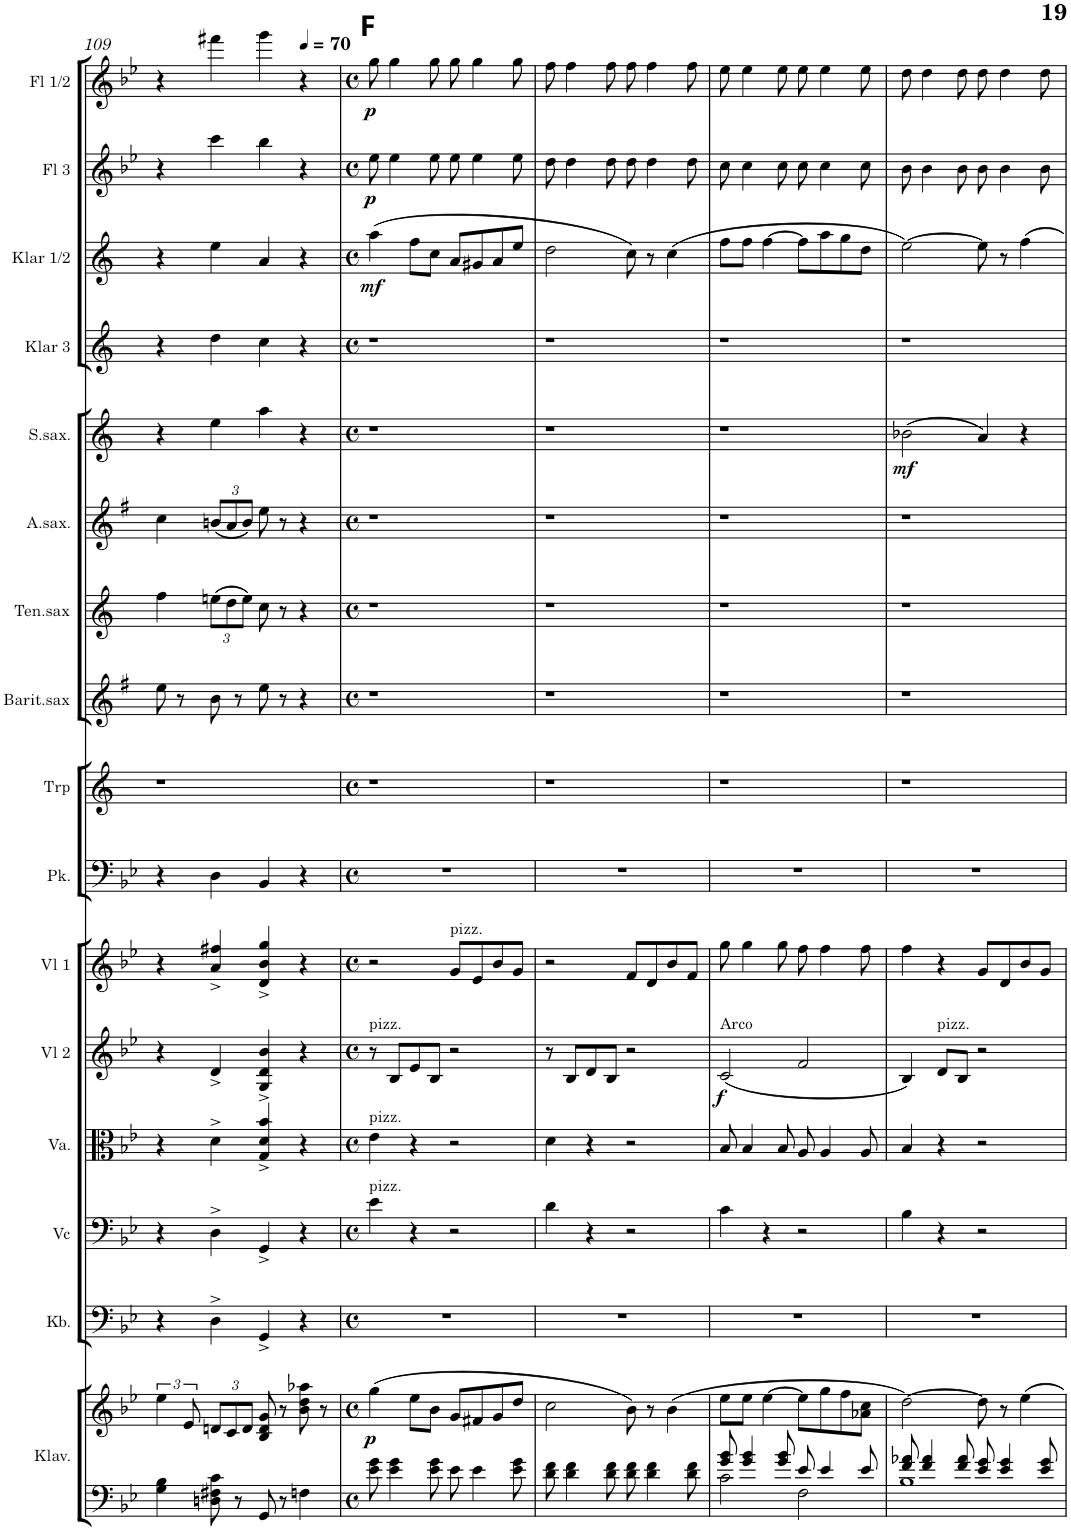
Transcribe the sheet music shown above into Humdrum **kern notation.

**kern	**kern	**dynam	**kern	**kern	**kern	**kern	**dynam	**kern	**kern	**kern	**kern	**kern	**kern	**kern	**dynam	**kern	**kern	**dynam	**kern	**dynam	**kern	**dynam
*part16	*part16	*part16	*part15	*part14	*part13	*part12	*part12	*part11	*part10	*part9	*part8	*part7	*part6	*part5	*part5	*part4	*part3	*part3	*part2	*part2	*part1	*part1
*staff17	*staff16	*staff16/17	*staff15	*staff14	*staff13	*staff12	*staff12	*staff11	*staff10	*staff9	*staff8	*staff7	*staff6	*staff5	*staff5	*staff4	*staff3	*staff3	*staff2	*staff2	*staff1	*staff1
*I"Klavier	*	*	*I"Kb.	*I"Vc	*I"Viola	*I"Vl 2	*	*I"Vl 1	*I"Pauken	*I"Trp (B)	*I"Barit.sax	*I"Ten.sax	*I"A.sax.	*I"S.sax.	*	*I"Klar 3 (B)	*I"Klar 1/2 (B)	*	*I"Fl 3	*	*I"Fl 1/2	*
*I'Klav.	*	*	*I'Kb.	*I'Vc	*I'Va.	*I'Vl 2	*	*I'Vl 1	*I'Pk.	*I'Trp	*I'Barit.sax	*I'Ten.sax	*I'A.sax.	*I'S.sax.	*	*I'Klar 3	*I'Klar 1/2	*	*I'Fl 3	*	*I'Fl 1/2	*
!!LO:PB:g=z
*clefF4	*clefG2	*	*clefF4	*clefF4	*clefC3	*clefG2	*	*clefG2	*clefF4	*clefG2	*clefG2	*clefG2	*clefG2	*clefG2	*	*clefG2	*clefG2	*	*clefG2	*	*clefG2	*
*	*	*	*Trd7c12	*	*	*	*	*	*	*Trd1c2	*Trd12c21	*Trd8c14	*Trd5c9	*Trd1c2	*	*Trd1c2	*Trd1c2	*	*	*	*	*
*k[b-e-]	*k[b-e-]	*	*k[b-e-]	*k[b-e-]	*k[b-e-]	*k[b-e-]	*	*k[b-e-]	*k[b-e-]	*k[]	*k[f#]	*k[]	*k[f#]	*k[]	*	*k[]	*k[]	*	*k[b-e-]	*	*k[b-e-]	*
*g:	*g:	*	*g:	*g:	*g:	*g:	*	*g:	*g:	*a:	*e:	*a:	*e:	*a:	*	*a:	*a:	*	*g:	*	*g:	*
*M4/4	*M4/4	*	*M4/4	*M4/4	*M4/4	*M4/4	*	*M4/4	*M4/4	*M4/4	*M4/4	*M4/4	*M4/4	*M4/4	*	*M4/4	*M4/4	*	*M4/4	*	*M4/4	*
*met(c)	*met(c)	*	*met(c)	*met(c)	*met(c)	*met(c)	*	*met(c)	*met(c)	*met(c)	*met(c)	*met(c)	*met(c)	*met(c)	*	*met(c)	*met(c)	*	*met(c)	*	*met(c)	*
=109	=109	=109	=109	=109	=109	=109	=109	=109	=109	=109	=109	=109	=109	=109	=109	=109	=109	=109	=109	=109	=109	=109
4G\ 4B-\	6ee-\	.	4r	4r	4r	4r	.	4r	4r	1r	8ee\	4ff\	4cc\	4r	.	4r	4r	.	4r	.	4r	.
.	.	.	.	.	.	.	.	.	.	.	8r	.	.	.	.	.	.	.	.	.	.	.
.	12e-/	.	.	.	.	.	.	.	.	.	.	.	.	.	.	.	.	.	.	.	.	.
*	*Xbrackettup	*	*	*	*	*	*	*	*	*	*	*Xbrackettup	*Xbrackettup	*	*	*	*	*	*	*	*	*
8Dn\ 8F#X\ 8c\	12dn/L	.	4D^\	4D^\	4d^\	4d^/	.	4a/^ 4ff#X/^	4D\	.	8b\	(12een\L	(12bn/L	4ee\	.	4dd\	4ee\	.	4ccc\	.	4fff#X\	.
.	12c/	.	.	.	.	.	.	.	.	.	.	12dd\	12a/	.	.	.	.	.	.	.	.	.
8r	.	.	.	.	.	.	.	.	.	.	8r	.	.	.	.	.	.	.	.	.	.	.
.	12d/J	.	.	.	.	.	.	.	.	.	.	12ee\J)	12b/J)	.	.	.	.	.	.	.	.	.
8GG/	8B-/ 8d/ 8g/	.	4GG^/	4GG^/	4G/^ 4d/^ 4b-/^	4G/^ 4d/^ 4b-/^	.	4d/^ 4b-/^ 4gg/^	4BB-/	.	8ee\	8cc\	8ee\	4aa\	.	4cc\	4a/	.	4bb-\	.	4ggg\	.
8r	8r	.	.	.	.	.	.	.	.	.	8r	8r	8r	.	.	.	.	.	.	.	.	.
*	*	*	*	*	*	*	*	*	*	*	*	*	*	*	*	*	*	*	*	*	*MM70	*
4Fn\	8b-\ 8dd\ 8aa-X\	.	4r	4r	4r	4r	.	4r	4r	.	4r	4r	4r	4r	.	4r	4r	.	4r	.	4r	.
.	8r	.	.	.	.	.	.	.	.	.	.	.	.	.	.	.	.	.	.	.	.	.
=110	=110	=110	=110	=110	=110	=110	=110	=110	=110	=110	=110	=110	=110	=110	=110	=110	=110	=110	=110	=110	=110	=110
*M4/4	*M4/4	*	*M4/4	*M4/4	*M4/4	*M4/4	*	*M4/4	*M4/4	*M4/4	*M4/4	*M4/4	*M4/4	*M4/4	*	*M4/4	*M4/4	*	*M4/4	*	*M4/4	*
*met(c)	*met(c)	*	*met(c)	*met(c)	*met(c)	*met(c)	*	*met(c)	*met(c)	*met(c)	*met(c)	*met(c)	*met(c)	*met(c)	*	*met(c)	*met(c)	*	*met(c)	*	*met(c)	*
!	!	!	!	!	!	!	!	!	!	!	!	!	!	!	!	!	!	!	!	!	!LO:TX:a:B:t=F	!
!	!	!	!	!	!	!LO:TX:a:t=pizz.	!	!	!	!	!	!	!	!	!	!	!	!	!	!	!	!
!	!	!	!	!	!LO:TX:a:t=pizz.	!	!	!	!	!	!	!	!	!	!	!	!	!	!	!	!	!
!	!	!	!	!LO:TX:a:t=pizz.	!	!	!	!	!	!	!	!	!	!	!	!	!	!	!	!	!	!
!	!	!LO:DY:b	!	!	!	!	!	!	!	!	!	!	!	!	!	!	!	!LO:DY:b	!	!LO:DY:b	!	!LO:DY:b
8e-\ 8g\	(4gg\	p	1r	4e-\	4e-\	8r	.	2r	1r	1r	1r	1r	1r	1r	.	1r	(4aa\	mf	8ee-\	p	8gg\	p
4e-\ 4g\	.	.	.	.	.	8B-/L	.	.	.	.	.	.	.	.	.	.	.	.	4ee-\	.	4gg\	.
.	8ee-\L	.	.	4r	4r	8e-/	.	.	.	.	.	.	.	.	.	.	8ff\L	.	.	.	.	.
8e-\ 8g\	8b-\J	.	.	.	.	8B-/J	.	.	.	.	.	.	.	.	.	.	8cc\J	.	8ee-\	.	8gg\	.
!	!	!	!	!	!	!	!	!LO:TX:a:t=pizz.	!	!	!	!	!	!	!	!	!	!	!	!	!	!
8e-\	8g/L	.	.	2r	2r	2r	.	8g/L	.	.	.	.	.	.	.	.	8a/L	.	8ee-\	.	8gg\	.
4e-\	8f#X/	.	.	.	.	.	.	8e-/	.	.	.	.	.	.	.	.	8g#X/	.	4ee-\	.	4gg\	.
.	8g/	.	.	.	.	.	.	8b-/	.	.	.	.	.	.	.	.	8a/	.	.	.	.	.
8e-\ 8g\	8dd/J	.	.	.	.	.	.	8g/J	.	.	.	.	.	.	.	.	8ee/J	.	8ee-\	.	8gg\	.
=111	=111	=111	=111	=111	=111	=111	=111	=111	=111	=111	=111	=111	=111	=111	=111	=111	=111	=111	=111	=111	=111	=111
8d\ 8f\	2cc\	.	1r	4d\	4d\	8r	.	2r	1r	1r	1r	1r	1r	1r	.	1r	2dd\	.	8dd\	.	8ff\	.
4d\ 4f\	.	.	.	.	.	8B-/L	.	.	.	.	.	.	.	.	.	.	.	.	4dd\	.	4ff\	.
.	.	.	.	4r	4r	8d/	.	.	.	.	.	.	.	.	.	.	.	.	.	.	.	.
8d\ 8f\	.	.	.	.	.	8B-/J	.	.	.	.	.	.	.	.	.	.	.	.	8dd\	.	8ff\	.
8d\ 8f\	8b-\)	.	.	2r	2r	2r	.	8f/L	.	.	.	.	.	.	.	.	8cc\)	.	8dd\	.	8ff\	.
4d\ 4f\	8r	.	.	.	.	.	.	8d/	.	.	.	.	.	.	.	.	8r	.	4dd\	.	4ff\	.
.	(4b-\	.	.	.	.	.	.	8b-/	.	.	.	.	.	.	.	.	(4cc\	.	.	.	.	.
8d\ 8f\	.	.	.	.	.	.	.	8f/J	.	.	.	.	.	.	.	.	.	.	8dd\	.	8ff\	.
=112	=112	=112	=112	=112	=112	=112	=112	=112	=112	=112	=112	=112	=112	=112	=112	=112	=112	=112	=112	=112	=112	=112
*^	*	*	*	*	*	*	*	*	*	*	*	*	*	*	*	*	*	*	*	*	*	*
!	!	!	!	!	!	!	!LO:TX:a:t=Arco	!	!	!	!	!	!	!	!	!	!	!	!	!	!	!	!
!	!	!	!	!	!	!	!	!LO:DY:b	!	!	!	!	!	!	!	!	!	!	!	!	!	!	!
8g/ 8b-/	2c\	8ee-\L	.	1r	4c\	8B-/	(2c/	f	8gg\	1r	1r	1r	1r	1r	1r	.	1r	8ff\L	.	8cc\	.	8ee-\	.
4g/ 4b-/	.	8ee-\J	.	.	.	4B-/	.	.	4gg\	.	.	.	.	.	.	.	.	8ff\J	.	4cc\	.	4ee-\	.
.	.	[>4ee-\	.	.	4r	.	.	.	.	.	.	.	.	.	.	.	.	[>4ff\	.	.	.	.	.
8g/ 8b-/	.	.	.	.	.	8B-/	.	.	8gg\	.	.	.	.	.	.	.	.	.	.	8cc\	.	8ee-\	.
8e-/	2F\	8ee-\L]	.	.	2r	8A/	2f/	.	8ff\	.	.	.	.	.	.	.	.	8ff\L]	.	8cc\	.	8ee-\	.
4e-/	.	8gg\	.	.	.	4A/	.	.	4ff\	.	.	.	.	.	.	.	.	8aa\	.	4cc\	.	4ee-\	.
.	.	8ff\	.	.	.	.	.	.	.	.	.	.	.	.	.	.	.	8gg\	.	.	.	.	.
8e-/	.	8a-X\ 8cc\J	.	.	.	8A/	.	.	8ff\	.	.	.	.	.	.	.	.	8dd\J	.	8cc\	.	8ee-\	.
=113	=113	=113	=113	=113	=113	=113	=113	=113	=113	=113	=113	=113	=113	=113	=113	=113	=113	=113	=113	=113	=113	=113	=113
!	!	!	!	!	!	!	!	!	!	!	!	!	!	!	!	!LO:DY:b	!	!	!	!	!	!	!
8f/ 8a-X/	1B-	[>2dd\)	.	1r	4B-\	4B-/	4B-/)	.	4ff\	1r	1r	1r	1r	1r	(2b-X\	mf	1r	[>2ee\)	.	8b-\	.	8dd\	.
4f/ 4a-/	.	.	.	.	.	.	.	.	.	.	.	.	.	.	.	.	.	.	.	4b-\	.	4dd\	.
!	!	!	!	!	!	!	!LO:TX:a:t=pizz.	!	!	!	!	!	!	!	!	!	!	!	!	!	!	!	!
.	.	.	.	.	4r	4r	8d/L	.	4r	.	.	.	.	.	.	.	.	.	.	.	.	.	.
8f/ 8a-/	.	.	.	.	.	.	8B-/J	.	.	.	.	.	.	.	.	.	.	.	.	8b-\	.	8dd\	.
8e-/ 8g/	.	8dd\]	.	.	2r	2r	2r	.	8g/L	.	.	.	.	.	4a/)	.	.	8ee\]	.	8b-\	.	8dd\	.
4e-/ 4g/	.	8r	.	.	.	.	.	.	8d/	.	.	.	.	.	.	.	.	8r	.	4b-\	.	4dd\	.
.	.	4ee-\	.	.	.	.	.	.	8b-/	.	.	.	.	.	4r	.	.	4ff\	.	.	.	.	.
8e-/ 8g/	.	.	.	.	.	.	.	.	8g/J	.	.	.	.	.	.	.	.	.	.	8b-\	.	8dd\	.
*v	*v	*	*	*	*	*	*	*	*	*	*	*	*	*	*	*	*	*	*	*	*	*	*
=	=	=	=	=	=	=	=	=	=	=	=	=	=	=	=	=	=	=	=	=	=	=
*-	*-	*-	*-	*-	*-	*-	*-	*-	*-	*-	*-	*-	*-	*-	*-	*-	*-	*-	*-	*-	*-	*-
